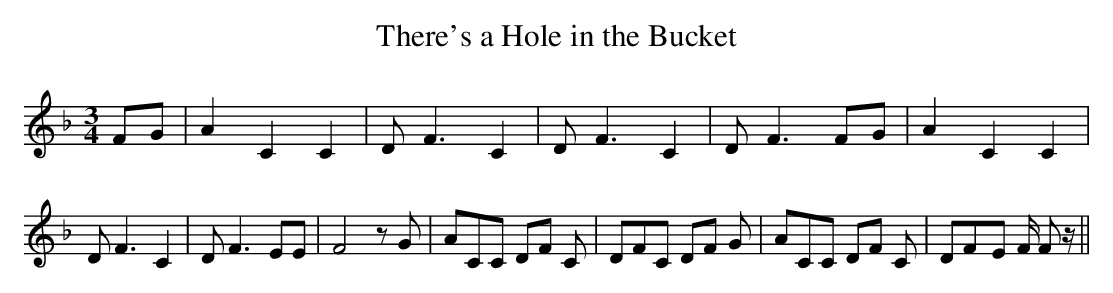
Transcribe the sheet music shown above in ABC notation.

X:1
T:There's a Hole in the Bucket
M:3/4
L:1/8
K:F
 FG| A2 C2 C2| D F3 C2| D F3 C2| D F3 FG| A2 C2 C2| D F3 C2| D F3 EE|\
 F4 z G| ACC DF C| DFC DF G| ACC DF C| DF-E F/2 F z/2||
